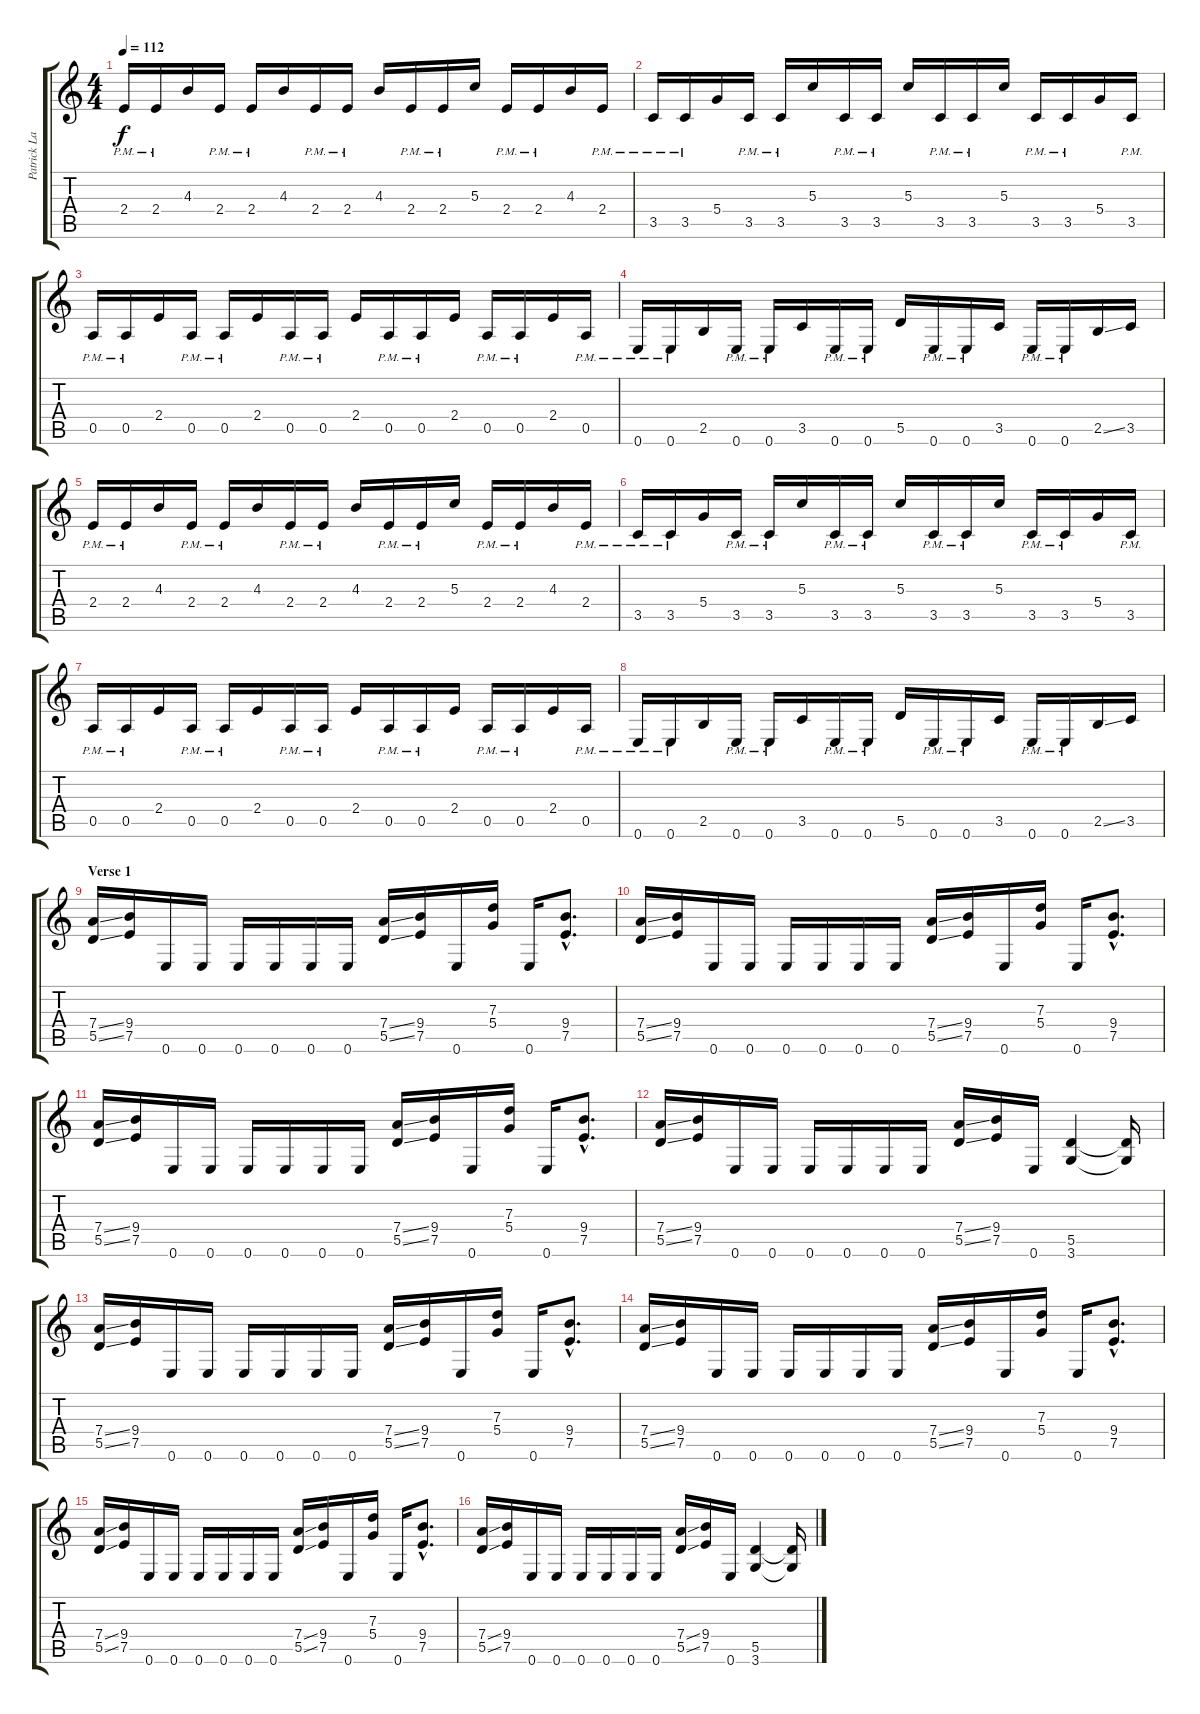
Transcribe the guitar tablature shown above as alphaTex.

\track ("Patrick Lachman" "Patrick La") {instrument distortionguitar}
\staff {score tabs}
\tuning (E4 B3 G3 D3 A2 E2) {hide}
\ts (4 4)
\tempo 112
\clef g2
\ks c
2.4{pm}.16{dy f instrument distortionguitar} 2.4{pm}.16 4.3.16 2.4{pm}.16 2.4{pm}.16 4.3.16 2.4{pm}.16 2.4{pm}.16 4.3.16 2.4{pm}.16 2.4{pm}.16 5.3.16 2.4{pm}.16 2.4{pm}.16 4.3.16 2.4{pm}.16 |
3.5{pm}.16 3.5{pm}.16 5.4.16 3.5{pm}.16 3.5{pm}.16 5.3.16 3.5{pm}.16 3.5{pm}.16 5.3.16 3.5{pm}.16 3.5{pm}.16 5.3.16 3.5{pm}.16 3.5{pm}.16 5.4.16 3.5{pm}.16 |
0.5{pm}.16 0.5{pm}.16 2.4.16 0.5{pm}.16 0.5{pm}.16 2.4.16 0.5{pm}.16 0.5{pm}.16 2.4.16 0.5{pm}.16 0.5{pm}.16 2.4.16 0.5{pm}.16 0.5{pm}.16 2.4.16 0.5{pm}.16 |
0.6{pm}.16 0.6{pm}.16 2.5.16 0.6{pm}.16 0.6{pm}.16 3.5.16 0.6{pm}.16 0.6{pm}.16 5.5.16 0.6{pm}.16 0.6{pm}.16 3.5.16 0.6{pm}.16 0.6{pm}.16 2.5{ss}.16 3.5.16 |
2.4{pm}.16 2.4{pm}.16 4.3.16 2.4{pm}.16 2.4{pm}.16 4.3.16 2.4{pm}.16 2.4{pm}.16 4.3.16 2.4{pm}.16 2.4{pm}.16 5.3.16 2.4{pm}.16 2.4{pm}.16 4.3.16 2.4{pm}.16 |
3.5{pm}.16 3.5{pm}.16 5.4.16 3.5{pm}.16 3.5{pm}.16 5.3.16 3.5{pm}.16 3.5{pm}.16 5.3.16 3.5{pm}.16 3.5{pm}.16 5.3.16 3.5{pm}.16 3.5{pm}.16 5.4.16 3.5{pm}.16 |
0.5{pm}.16 0.5{pm}.16 2.4.16 0.5{pm}.16 0.5{pm}.16 2.4.16 0.5{pm}.16 0.5{pm}.16 2.4.16 0.5{pm}.16 0.5{pm}.16 2.4.16 0.5{pm}.16 0.5{pm}.16 2.4.16 0.5{pm}.16 |
0.6{pm}.16 0.6{pm}.16 2.5.16 0.6{pm}.16 0.6{pm}.16 3.5.16 0.6{pm}.16 0.6{pm}.16 5.5.16 0.6{pm}.16 0.6{pm}.16 3.5.16 0.6{pm}.16 0.6{pm}.16 2.5{ss}.16 3.5.16 |
\section ("" "Verse 1")
(7.4{ss} 5.5{ss}).16 (9.4 7.5).16 0.6.16 0.6.16 0.6.16 0.6.16 0.6.16 0.6.16 (7.4{ss} 5.5{ss}).16 (9.4 7.5).16 0.6.16 (7.3 5.4).16 0.6.16 (9.4{hac} 7.5{hac}).8{d} |
(7.4{ss} 5.5{ss}).16 (9.4 7.5).16 0.6.16 0.6.16 0.6.16 0.6.16 0.6.16 0.6.16 (7.4{ss} 5.5{ss}).16 (9.4 7.5).16 0.6.16 (7.3 5.4).16 0.6.16 (9.4{hac} 7.5{hac}).8{d} |
(7.4{ss} 5.5{ss}).16 (9.4 7.5).16 0.6.16 0.6.16 0.6.16 0.6.16 0.6.16 0.6.16 (7.4{ss} 5.5{ss}).16 (9.4 7.5).16 0.6.16 (7.3 5.4).16 0.6.16 (9.4{hac} 7.5{hac}).8{d} |
(7.4{ss} 5.5{ss}).16 (9.4 7.5).16 0.6.16 0.6.16 0.6.16 0.6.16 0.6.16 0.6.16 (7.4{ss} 5.5{ss}).16 (9.4 7.5).16 0.6.16 (5.5 3.6).4 (5.5{t} 3.6{t}).16 |
(7.4{ss} 5.5{ss}).16 (9.4 7.5).16 0.6.16 0.6.16 0.6.16 0.6.16 0.6.16 0.6.16 (7.4{ss} 5.5{ss}).16 (9.4 7.5).16 0.6.16 (7.3 5.4).16 0.6.16 (9.4{hac} 7.5{hac}).8{d} |
(7.4{ss} 5.5{ss}).16 (9.4 7.5).16 0.6.16 0.6.16 0.6.16 0.6.16 0.6.16 0.6.16 (7.4{ss} 5.5{ss}).16 (9.4 7.5).16 0.6.16 (7.3 5.4).16 0.6.16 (9.4{hac} 7.5{hac}).8{d} |
(7.4{ss} 5.5{ss}).16 (9.4 7.5).16 0.6.16 0.6.16 0.6.16 0.6.16 0.6.16 0.6.16 (7.4{ss} 5.5{ss}).16 (9.4 7.5).16 0.6.16 (7.3 5.4).16 0.6.16 (9.4{hac} 7.5{hac}).8{d} |
(7.4{ss} 5.5{ss}).16 (9.4 7.5).16 0.6.16 0.6.16 0.6.16 0.6.16 0.6.16 0.6.16 (7.4{ss} 5.5{ss}).16 (9.4 7.5).16 0.6.16 (5.5 3.6).4 (5.5{t} 3.6{t}).16
